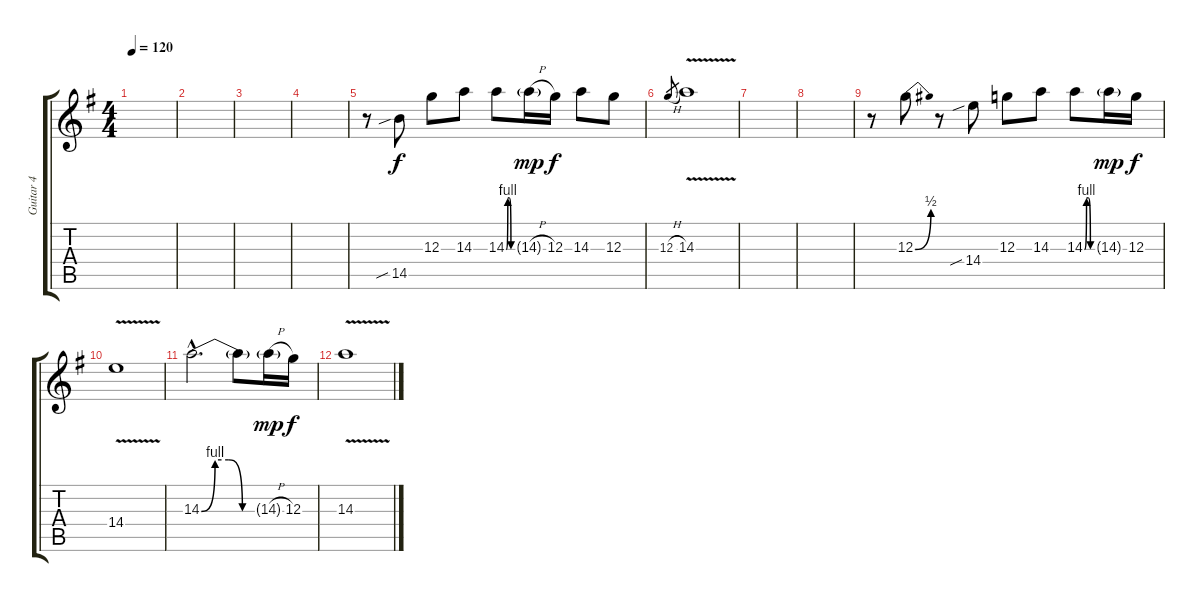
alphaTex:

\track ("Guitar 4" "Guitar 4") {instrument distortionguitar}
\staff {score tabs}
\tuning (E4 B3 G3 D3 A2 E2) {hide}
\ts (4 4)
\tempo 120
\clef g2
\ks g
|
|
|
|
r.8 14.5{sib}.8 12.3.8 14.3.8 14.3{be (custom 0 0 15 4 30 4 45 0 60 0)}.8 14.3{h g}.16{dy mp} 12.3.16{dy f} 14.3.8 12.3.8 |
12.3{h}.8{gr} 14.3{v}.1 |
|
|
r.8 12.3{be (bend 0 0 60 2)}.8 r.8 14.4{sib}.8 12.3.8 14.3.8 14.3{be (custom 0 0 15 4 30 4 45 0 60 0)}.8 14.3{g}.16{dy mp} 12.3.16{dy f} |
14.4{v}.1 |
14.3{be (custom 0 0 15 4 30 4 45 0 60 0) hac}.2{d} 14.3{t}.8 14.3{h g}.16{dy mp} 12.3.16{dy f} |
14.3{v}.1
